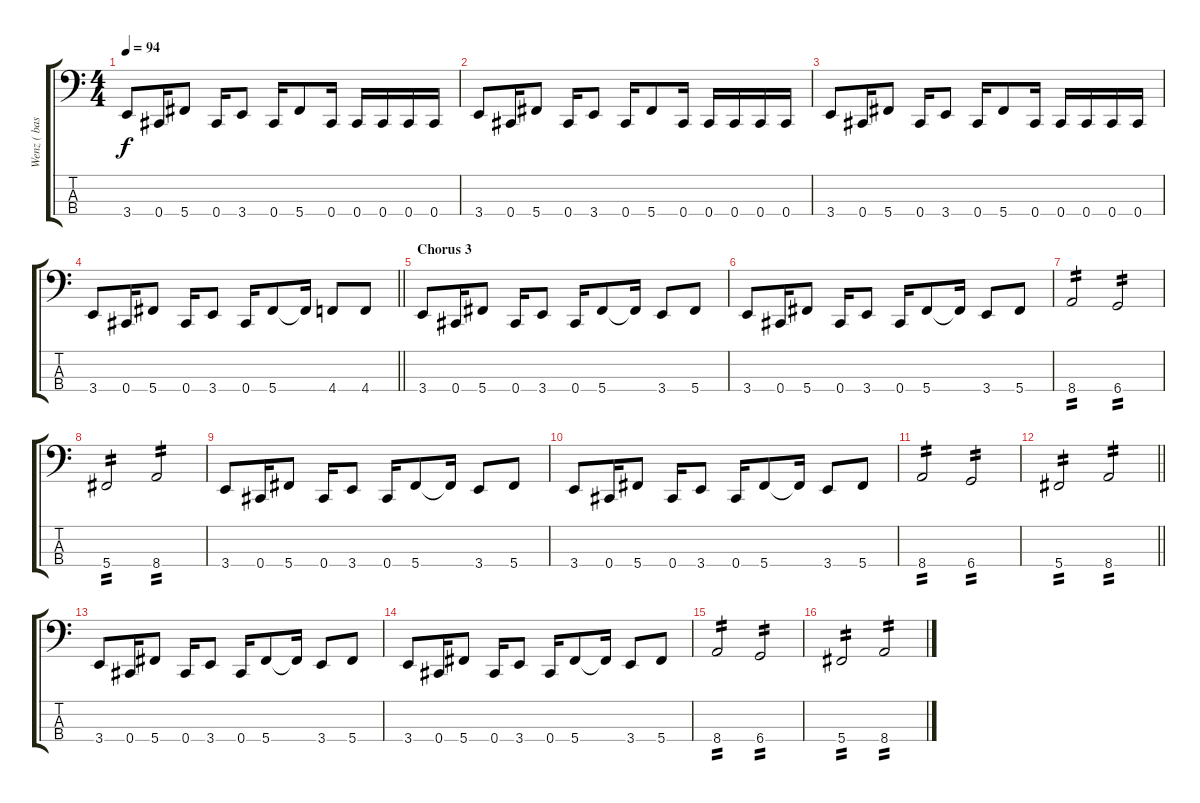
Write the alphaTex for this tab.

\track ("Wenz ( bass )" "Wenz ( bas") {instrument electricbasspick}
\staff {score tabs}
\tuning (Gb2 Db2 Ab1 Db1) {hide}
\ts (4 4)
\tempo 94
\clef f4
\ks c
3.4.8{dy f} 0.4.16 5.4.8 0.4.16 3.4.8 0.4.16 5.4.8 0.4.16 0.4.16 0.4.16 0.4.16 0.4.16 |
3.4.8 0.4.16 5.4.8 0.4.16 3.4.8 0.4.16 5.4.8 0.4.16 0.4.16 0.4.16 0.4.16 0.4.16 |
3.4.8 0.4.16 5.4.8 0.4.16 3.4.8 0.4.16 5.4.8 0.4.16 0.4.16 0.4.16 0.4.16 0.4.16 |
\barLineRight lightlight
3.4.8 0.4.16 5.4.8 0.4.16 3.4.8 0.4.16 5.4.8 5.4{t}.16 4.4.8 4.4.8 |
\section ("" "Chorus 3")
3.4.8 0.4.16 5.4.8 0.4.16 3.4.8 0.4.16 5.4.8 5.4{t}.16 3.4.8 5.4.8 |
3.4.8 0.4.16 5.4.8 0.4.16 3.4.8 0.4.16 5.4.8 5.4{t}.16 3.4.8 5.4.8 |
8.4.2{tp 2} 6.4.2{tp 2} |
5.4.2{tp 2} 8.4.2{tp 2} |
3.4.8 0.4.16 5.4.8 0.4.16 3.4.8 0.4.16 5.4.8 5.4{t}.16 3.4.8 5.4.8 |
3.4.8 0.4.16 5.4.8 0.4.16 3.4.8 0.4.16 5.4.8 5.4{t}.16 3.4.8 5.4.8 |
8.4.2{tp 2} 6.4.2{tp 2} |
\barLineRight lightlight
5.4.2{tp 2} 8.4.2{tp 2} |
3.4.8 0.4.16 5.4.8 0.4.16 3.4.8 0.4.16 5.4.8 5.4{t}.16 3.4.8 5.4.8 |
3.4.8 0.4.16 5.4.8 0.4.16 3.4.8 0.4.16 5.4.8 5.4{t}.16 3.4.8 5.4.8 |
8.4.2{tp 2} 6.4.2{tp 2} |
5.4.2{tp 2} 8.4.2{tp 2}
